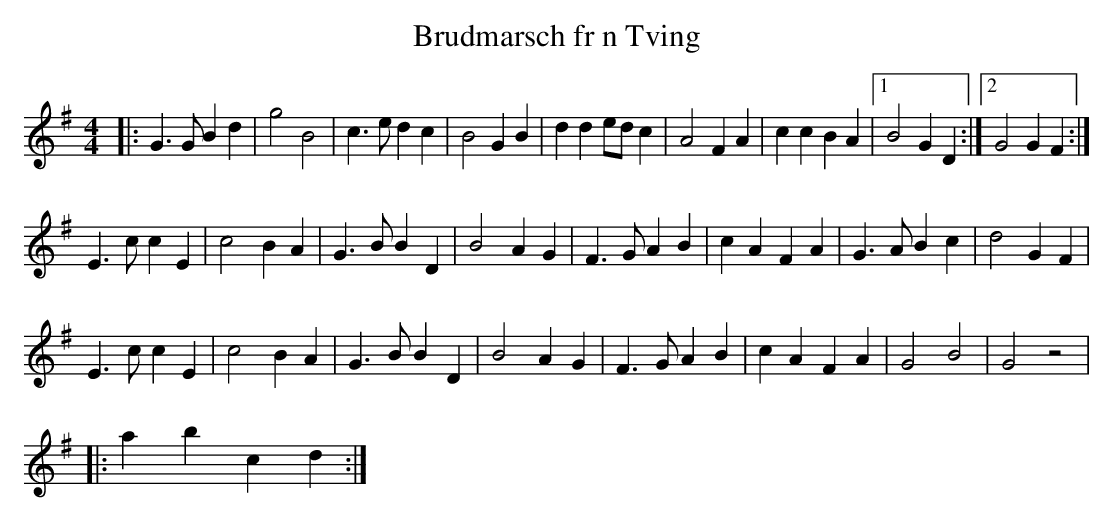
X:1
T:Brudmarsch fr n Tving
M:4/4
L:1/4
K:G
|: G3/2 G/2 B d | g2 B2 | c3/2 e/2 d c | B2 G B | d d e/2d/2 c | A2 F A | c c B A |1 B2 G D :|2 G2 G F :|
E3/2 c/2 c E | c2 B A | G3/2 B/2 B D | B2 A G | F3/2 G/2 A B | c A F A | G3/2 A/2 B c | d2 G F |
E3/2 c/2 c E | c2 B A | G3/2 B/2 B D | B2 A G | F3/2 G/2 A B | c A F A | G2 B2 | G2 z2 |
|: abcd :|
